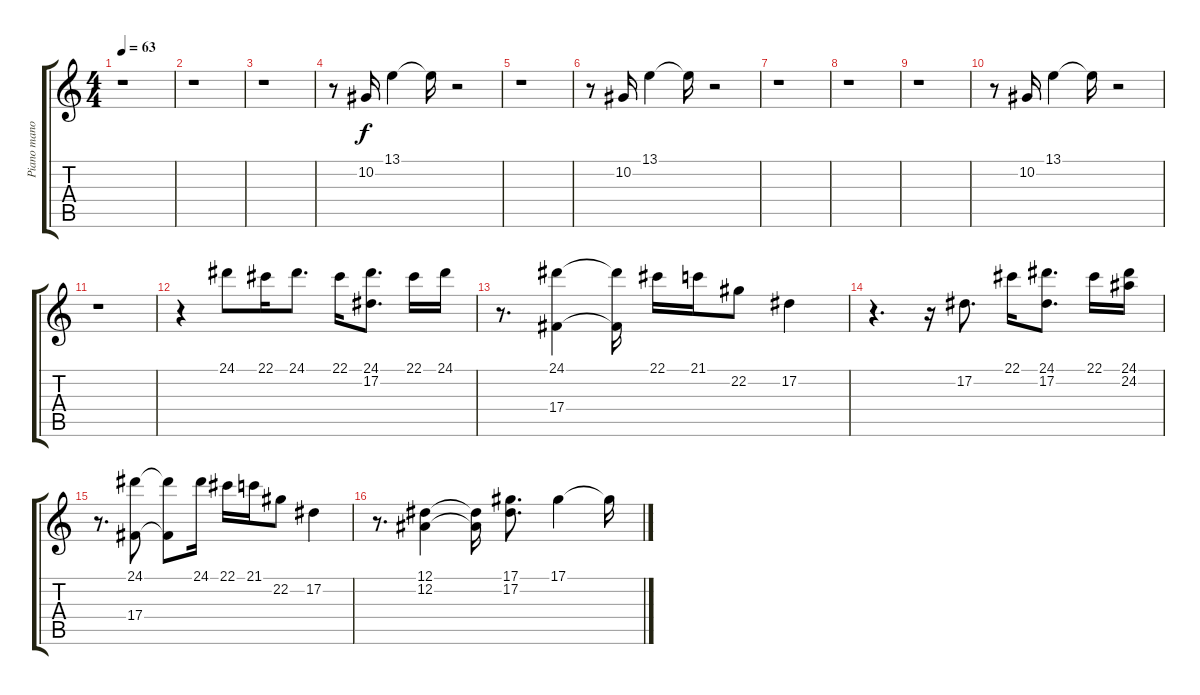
\track ("Piano mano dcha." "Piano mano") {instrument brightacousticpiano}
\staff {score tabs}
\tuning (Eb4 Bb3 Gb3 Db3 Ab2 Eb2) {hide}
\ts (4 4)
\tempo 63
\clef g2
\ks c
r.1{dy f} |
r.1 |
r.1 |
r.8 10.2.16 13.1.4 13.1{t}.16 r.2 |
r.1 |
r.8 10.2.16 13.1.4 13.1{t}.16 r.2 |
r.1 |
r.1 |
r.1 |
r.8 10.2.16 13.1.4 13.1{t}.16 r.2 |
r.1 |
r.4{volume 11} 24.1.8 22.1.16 24.1.8{d} 22.1.16 (24.1 17.2).8{d} 22.1.16 24.1.16 |
r.8{d} (24.1 17.4).4 (24.1{t} 17.4{t}).16 22.1.16 21.1.16 22.2.8 17.2.4 |
r.4{d} r.16 17.2.8{d} 22.1.16 (24.1 17.2).8{d} 22.1.16 (24.1 24.2).16 |
r.8{d} (24.1 17.4).8 (24.1{t} 17.4{t}).8 24.1.16 22.1.16 21.1.16 22.2.8 17.2.4 |
r.8{d} (12.1 12.2).4 (12.1{t} 12.2{t}).16 (17.1 17.2).8{d} 17.1.4 17.1{t}.16
